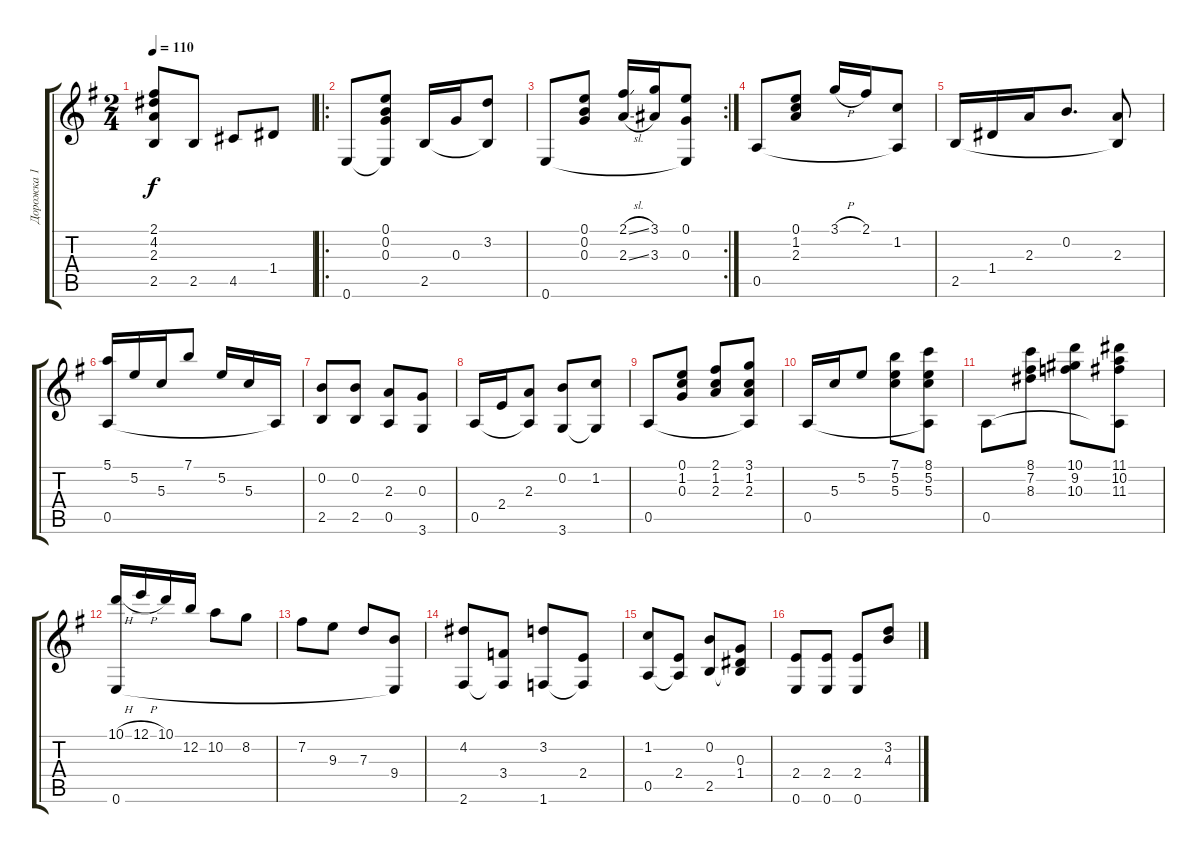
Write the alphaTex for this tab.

\track ("Дорожка 1" "Дорожка 1") {instrument acousticguitarnylon}
\staff {score tabs}
\tuning (E4 B3 G3 D3 A2 E2) {hide}
\ts (2 4)
\tempo 110
\clef g2
\ks eminor
(2.1 4.2 2.3 2.5).8{dy f} 2.5.8 4.5.8 1.4.8 |
\ro
0.6.8 (0.1 0.2 0.3 0.6{t}).8 2.5.16 0.3.16 (3.2 2.5{t}).8 |
\rc 2
0.6.8 (0.1 0.2 0.3).8 (2.1{sl} 2.3{sl}).16 (3.1 3.3).16 (0.1 0.3 0.6{t}).8 |
0.5.8 (0.1 1.2 2.3).8 3.1{h}.16 2.1.16 (1.2 0.5{t}).8 |
2.5.16 1.4.16 2.3.16 0.2.8{d} (2.3 2.5{t}).8 |
(5.1 0.5).16 5.2.16 5.3.16 7.1.8 5.2.16 5.3.16 0.5{t}.16 |
(0.2 2.5).8 (0.2 2.5).8 (2.3 0.5).8 (0.3 3.6).8 |
0.5.16 2.4.16 (2.3 0.5{t}).8 (0.2 3.6).8 (1.2 3.6{t}).8 |
0.5.8 (0.1 1.2 0.3).8 (2.1 1.2 2.3).8 (3.1 1.2 2.3 0.5{t}).8 |
0.5.16 5.3.16 5.2.8 (7.1 5.2 5.3).8 (8.1 5.2 5.3 0.5{t}).8 |
0.5.8 (8.1 7.2 8.3).8 (10.1 9.2 10.3).8 (11.1 10.2 11.3 0.5{t}).8 |
(10.1{h} 0.6).16 12.1{h}.16 10.1.16 12.2.16 10.2.8 8.2.8 |
7.2.8 9.3.8 7.3.8 (9.4 0.6{t}).8 |
(4.2 2.6).8 (3.4 2.6{t}).8 (3.2 1.6).8 (2.4 1.6{t}).8 |
(1.2 0.5).8 (2.4 0.5{t}).8 (0.2 2.5).8 (0.3 1.4 2.5{t}).8 |
(2.4 0.6).8 (2.4 0.6).8 (2.4 0.6).8 (3.2 4.3).8
